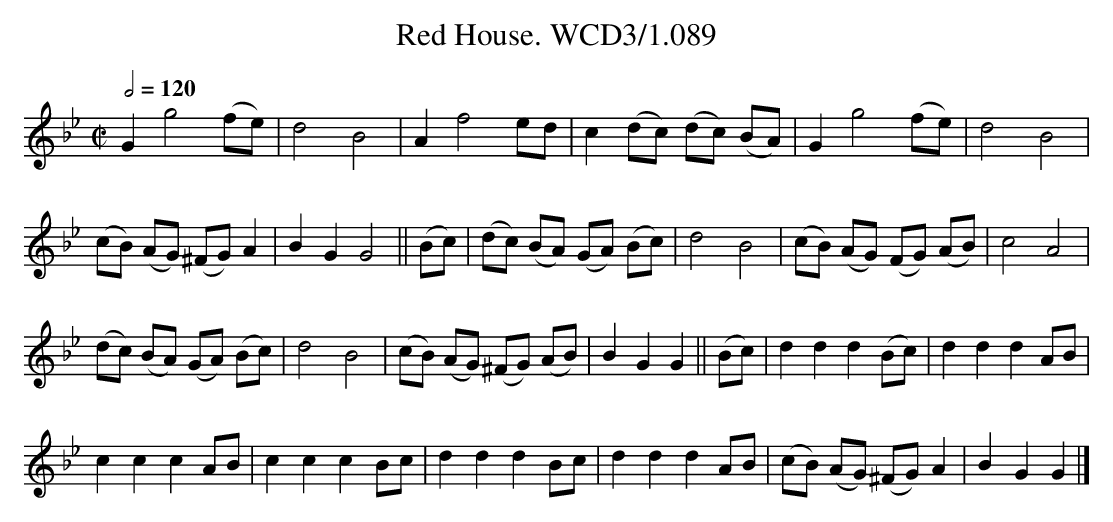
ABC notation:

X:1
T:Red House. WCD3/1.089
M:C|
L:1/8
Q:1/2=120
K:Gm
G2 g4(fe)|d4B4|A2 f4 ed|c2(dc) (dc) (BA)|G2 g4(fe)|d4B4|
(cB) (AG) (^FG) A2|B2G2 G4||(Bc)| (dc) (BA) (GA) (Bc)|\
d4B4|(cB) (AG) (FG) (AB)|c4A4|
(dc) (BA) (GA) (Bc)|d4B4|(cB) (AG) (^FG) (AB)|\
B2G2G2||(Bc)|d2d2d2(Bc)|d2d2d2 AB|
c2c2c2 AB|c2c2c2 Bc|d2d2d2 Bc|\
d2d2d2 AB|(cB) (AG) (^FG) A2|B2G2G2|]
